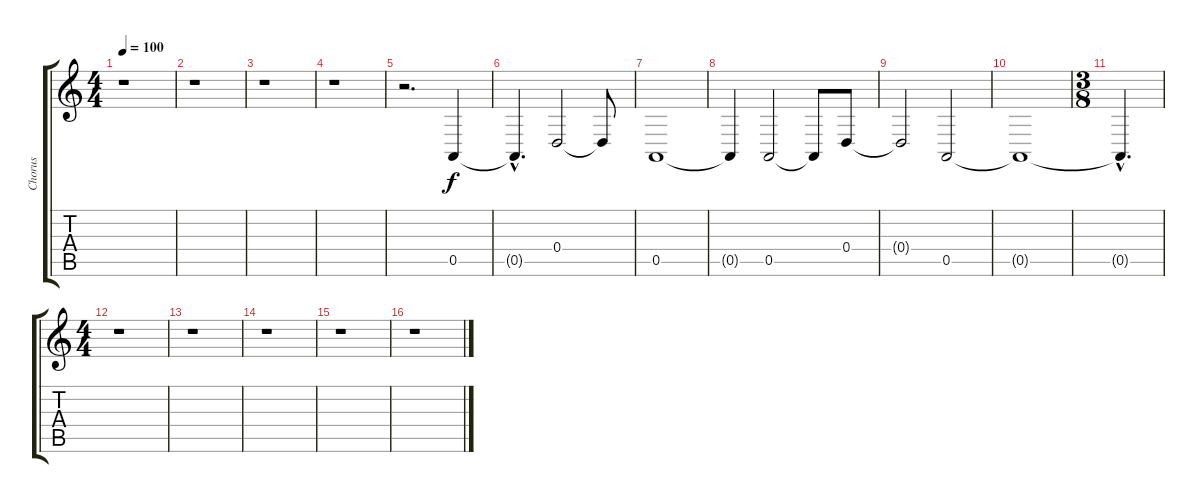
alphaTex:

\track ("Chorus" "Chorus") {instrument choiraahs}
\staff {score tabs}
\tuning (E4 B3 G3 D3 A2 E2) {hide}
\ts (4 4)
\tempo 100
\clef g2
\ks c
r.1{dy f instrument choiraahs} |
r.1 |
r.1 |
r.1 |
r.2{d} 0.5.4 |
0.5{hac t}.4{d} 0.4.2 0.4{t}.8 |
0.5.1 |
0.5{t}.4 0.5.2 0.5{t}.8 0.4.8 |
0.4{t}.2 0.5.2 |
0.5{t}.1 |
\ts (3 8)
0.5{hac t}.4{d} |
\ts (4 4)
r.1 |
r.1 |
r.1 |
r.1 |
r.1
